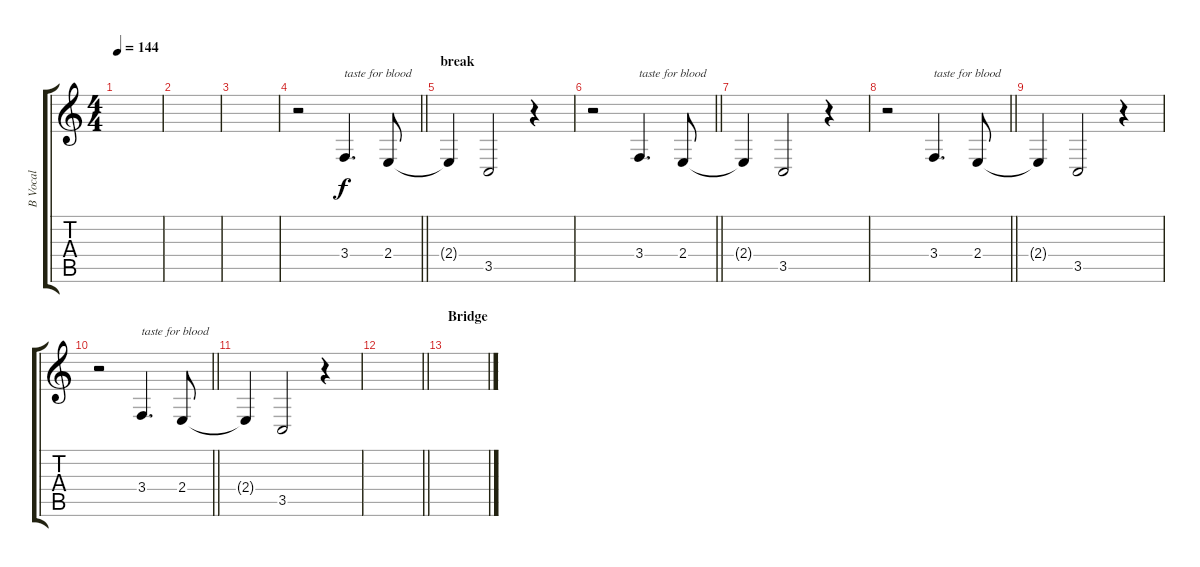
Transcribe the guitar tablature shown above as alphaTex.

\track ("B Vocal" "B Vocal") {instrument tenorsax}
\staff {score tabs}
\tuning (E4 B3 G3 D3 A2 E2) {hide}
\ts (4 4)
\tempo 144
\clef g2
\ks c
|
|
|
\barLineRight lightlight
r.2 3.4.4{d txt "taste for blood"} 2.4.8 |
\section ("" "break")
2.4{t}.4 3.5.2 r.4 |
\barLineRight lightlight
r.2 3.4.4{d txt "taste for blood"} 2.4.8 |
2.4{t}.4 3.5.2 r.4 |
\barLineRight lightlight
r.2 3.4.4{d txt "taste for blood"} 2.4.8 |
2.4{t}.4 3.5.2 r.4 |
\barLineRight lightlight
r.2 3.4.4{d txt "taste for blood"} 2.4.8 |
2.4{t}.4 3.5.2 r.4 |
\barLineRight lightlight
|
\section ("" "Bridge")
